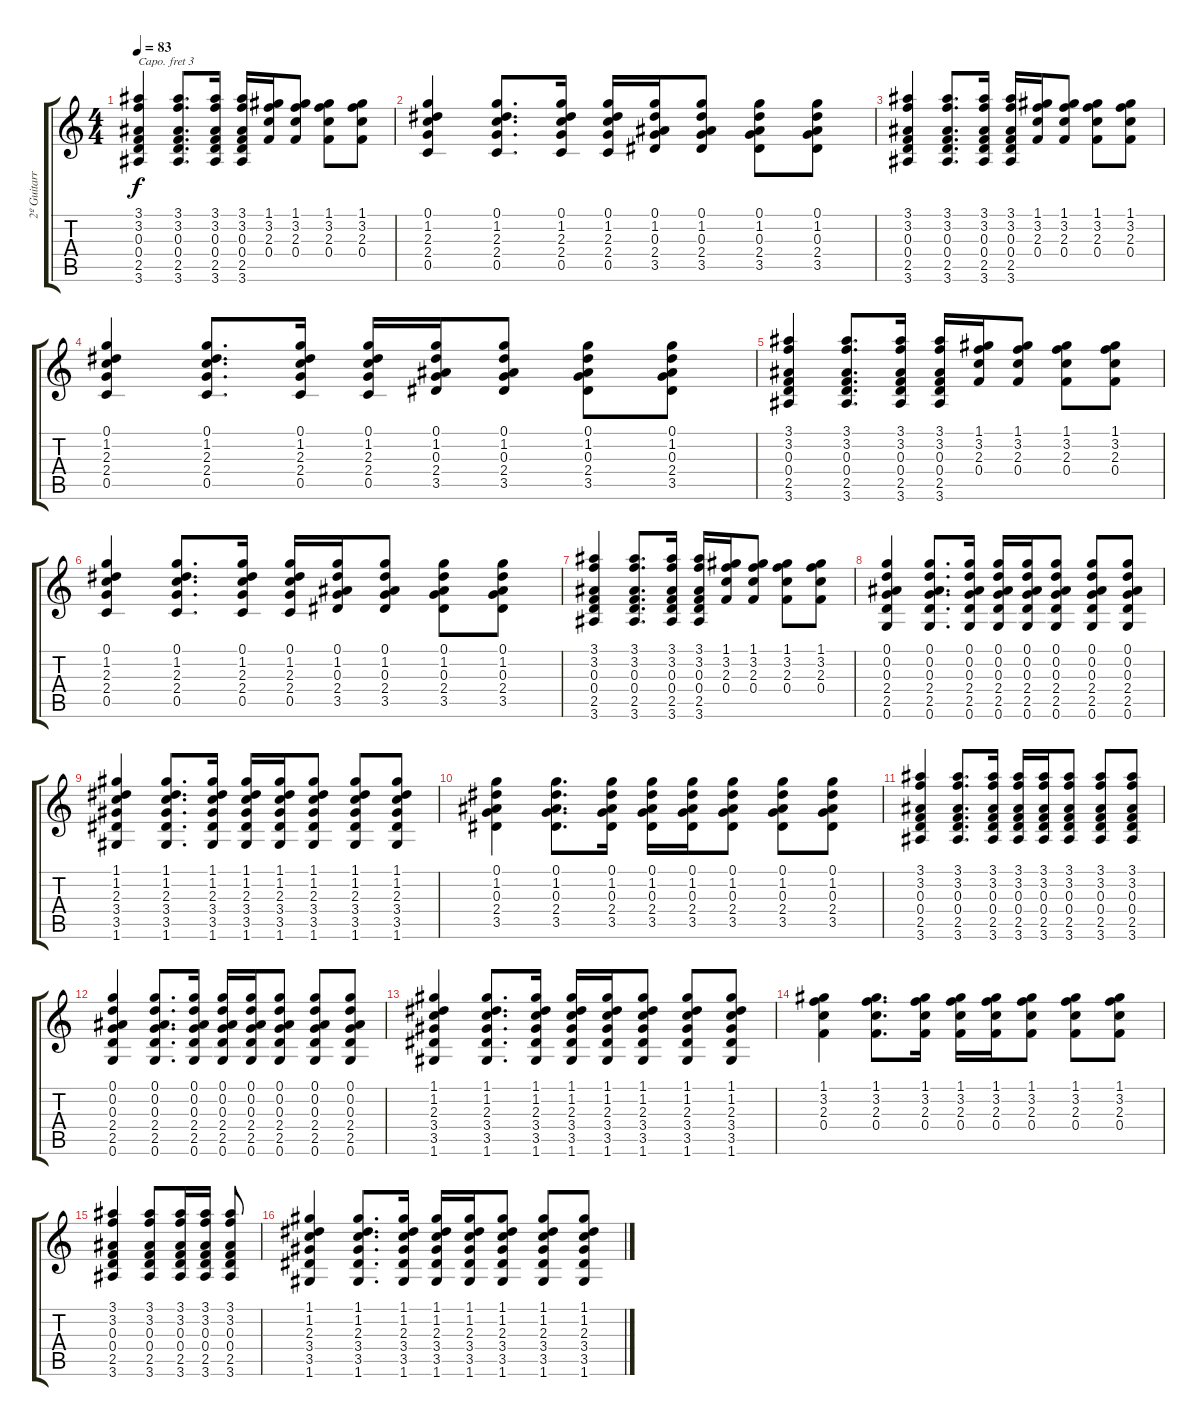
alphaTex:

\track ("2º Guitarra" "2º Guitarr") {instrument acousticguitarsteel}
\staff {score tabs}
\capo 3
\tuning (E4 B3 G3 D3 A2 E2) {hide}
\ts (4 4)
\tempo 83
\clef g2
\ks c
(3.1 3.2 0.3 0.4 2.5 3.6).4{dy f} (3.1 3.2 0.3 0.4 2.5 3.6).8{d} (3.1 3.2 0.3 0.4 2.5 3.6).16 (3.1 3.2 0.3 0.4 2.5 3.6).16 (1.1 3.2 2.3 0.4).16 (1.1 3.2 2.3 0.4).8 (1.1 3.2 2.3 0.4).8 (1.1 3.2 2.3 0.4).8 |
(0.1 1.2 2.3 2.4 0.5).4 (0.1 1.2 2.3 2.4 0.5).8{d} (0.1 1.2 2.3 2.4 0.5).16 (0.1 1.2 2.3 2.4 0.5).16 (0.1 1.2 0.3 2.4 3.5).16 (0.1 1.2 0.3 2.4 3.5).8 (0.1 1.2 0.3 2.4 3.5).8 (0.1 1.2 0.3 2.4 3.5).8 |
(3.1 3.2 0.3 0.4 2.5 3.6).4 (3.1 3.2 0.3 0.4 2.5 3.6).8{d} (3.1 3.2 0.3 0.4 2.5 3.6).16 (3.1 3.2 0.3 0.4 2.5 3.6).16 (1.1 3.2 2.3 0.4).16 (1.1 3.2 2.3 0.4).8 (1.1 3.2 2.3 0.4).8 (1.1 3.2 2.3 0.4).8 |
(0.1 1.2 2.3 2.4 0.5).4 (0.1 1.2 2.3 2.4 0.5).8{d} (0.1 1.2 2.3 2.4 0.5).16 (0.1 1.2 2.3 2.4 0.5).16 (0.1 1.2 0.3 2.4 3.5).16 (0.1 1.2 0.3 2.4 3.5).8 (0.1 1.2 0.3 2.4 3.5).8 (0.1 1.2 0.3 2.4 3.5).8 |
(3.1 3.2 0.3 0.4 2.5 3.6).4 (3.1 3.2 0.3 0.4 2.5 3.6).8{d} (3.1 3.2 0.3 0.4 2.5 3.6).16 (3.1 3.2 0.3 0.4 2.5 3.6).16 (1.1 3.2 2.3 0.4).16 (1.1 3.2 2.3 0.4).8 (1.1 3.2 2.3 0.4).8 (1.1 3.2 2.3 0.4).8 |
(0.1 1.2 2.3 2.4 0.5).4 (0.1 1.2 2.3 2.4 0.5).8{d} (0.1 1.2 2.3 2.4 0.5).16 (0.1 1.2 2.3 2.4 0.5).16 (0.1 1.2 0.3 2.4 3.5).16 (0.1 1.2 0.3 2.4 3.5).8 (0.1 1.2 0.3 2.4 3.5).8 (0.1 1.2 0.3 2.4 3.5).8 |
(3.1 3.2 0.3 0.4 2.5 3.6).4 (3.1 3.2 0.3 0.4 2.5 3.6).8{d} (3.1 3.2 0.3 0.4 2.5 3.6).16 (3.1 3.2 0.3 0.4 2.5 3.6).16 (1.1 3.2 2.3 0.4).16 (1.1 3.2 2.3 0.4).8 (1.1 3.2 2.3 0.4).8 (1.1 3.2 2.3 0.4).8 |
(0.1 0.2 0.3 2.4 2.5 0.6).4 (0.1 0.2 0.3 2.4 2.5 0.6).8{d} (0.1 0.2 0.3 2.4 2.5 0.6).16 (0.1 0.2 0.3 2.4 2.5 0.6).16 (0.1 0.2 0.3 2.4 2.5 0.6).16 (0.1 0.2 0.3 2.4 2.5 0.6).8 (0.1 0.2 0.3 2.4 2.5 0.6).8 (0.1 0.2 0.3 2.4 2.5 0.6).8 |
(1.1 1.2 2.3 3.4 3.5 1.6).4 (1.1 1.2 2.3 3.4 3.5 1.6).8{d} (1.1 1.2 2.3 3.4 3.5 1.6).16 (1.1 1.2 2.3 3.4 3.5 1.6).16 (1.1 1.2 2.3 3.4 3.5 1.6).16 (1.1 1.2 2.3 3.4 3.5 1.6).8 (1.1 1.2 2.3 3.4 3.5 1.6).8 (1.1 1.2 2.3 3.4 3.5 1.6).8 |
(0.1 1.2 0.3 2.4 3.5).4 (0.1 1.2 0.3 2.4 3.5).8{d} (0.1 1.2 0.3 2.4 3.5).16 (0.1 1.2 0.3 2.4 3.5).16 (0.1 1.2 0.3 2.4 3.5).16 (0.1 1.2 0.3 2.4 3.5).8 (0.1 1.2 0.3 2.4 3.5).8 (0.1 1.2 0.3 2.4 3.5).8 |
(3.1 3.2 0.3 0.4 2.5 3.6).4 (3.1 3.2 0.3 0.4 2.5 3.6).8{d} (3.1 3.2 0.3 0.4 2.5 3.6).16 (3.1 3.2 0.3 0.4 2.5 3.6).16 (3.1 3.2 0.3 0.4 2.5 3.6).16 (3.1 3.2 0.3 0.4 2.5 3.6).8 (3.1 3.2 0.3 0.4 2.5 3.6).8 (3.1 3.2 0.3 0.4 2.5 3.6).8 |
(0.1 0.2 0.3 2.4 2.5 0.6).4 (0.1 0.2 0.3 2.4 2.5 0.6).8{d} (0.1 0.2 0.3 2.4 2.5 0.6).16 (0.1 0.2 0.3 2.4 2.5 0.6).16 (0.1 0.2 0.3 2.4 2.5 0.6).16 (0.1 0.2 0.3 2.4 2.5 0.6).8 (0.1 0.2 0.3 2.4 2.5 0.6).8 (0.1 0.2 0.3 2.4 2.5 0.6).8 |
(1.1 1.2 2.3 3.4 3.5 1.6).4 (1.1 1.2 2.3 3.4 3.5 1.6).8{d} (1.1 1.2 2.3 3.4 3.5 1.6).16 (1.1 1.2 2.3 3.4 3.5 1.6).16 (1.1 1.2 2.3 3.4 3.5 1.6).16 (1.1 1.2 2.3 3.4 3.5 1.6).8 (1.1 1.2 2.3 3.4 3.5 1.6).8 (1.1 1.2 2.3 3.4 3.5 1.6).8 |
(1.1 3.2 2.3 0.4).4 (1.1 3.2 2.3 0.4).8{d} (1.1 3.2 2.3 0.4).16 (1.1 3.2 2.3 0.4).16 (1.1 3.2 2.3 0.4).16 (1.1 3.2 2.3 0.4).8 (1.1 3.2 2.3 0.4).8 (1.1 3.2 2.3 0.4).8 |
(3.1 3.2 0.3 0.4 2.5 3.6).4 (3.1 3.2 0.3 0.4 2.5 3.6).8 (3.1 3.2 0.3 0.4 2.5 3.6).16 (3.1 3.2 0.3 0.4 2.5 3.6).16 (3.1 3.2 0.3 0.4 2.5 3.6).8 |
(1.1 1.2 2.3 3.4 3.5 1.6).4 (1.1 1.2 2.3 3.4 3.5 1.6).8{d} (1.1 1.2 2.3 3.4 3.5 1.6).16 (1.1 1.2 2.3 3.4 3.5 1.6).16 (1.1 1.2 2.3 3.4 3.5 1.6).16 (1.1 1.2 2.3 3.4 3.5 1.6).8 (1.1 1.2 2.3 3.4 3.5 1.6).8 (1.1 1.2 2.3 3.4 3.5 1.6).8
